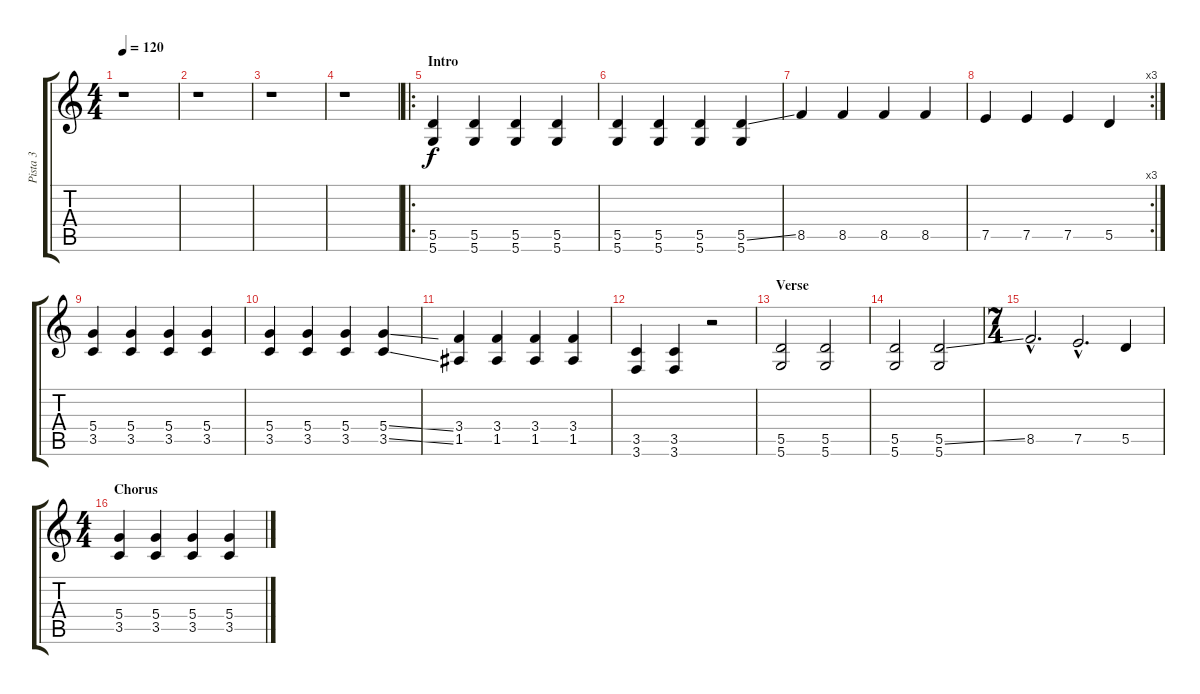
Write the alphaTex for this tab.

\track ("Pista 3" "Pista 3") {instrument overdrivenguitar}
\staff {score tabs}
\tuning (E4 B3 G3 D3 A2 D2) {hide}
\ts (4 4)
\tempo 120
\clef g2
\ks c
r.1{dy f instrument overdrivenguitar} |
r.1 |
r.1 |
r.1 |
\ro
\section ("" "Intro")
(5.5 5.6).4 (5.5 5.6).4 (5.5 5.6).4 (5.5 5.6).4 |
(5.5 5.6).4 (5.5 5.6).4 (5.5 5.6).4 (5.5{ss} 5.6).4 |
8.5.4 8.5.4 8.5.4 8.5.4 |
\rc 3
7.5.4 7.5.4 7.5.4 5.5.4 |
(5.4 3.5).4 (5.4 3.5).4 (5.4 3.5).4 (5.4 3.5).4 |
(5.4 3.5).4 (5.4 3.5).4 (5.4 3.5).4 (5.4{ss} 3.5{ss}).4 |
(3.4 1.5).4 (3.4 1.5).4 (3.4 1.5).4 (3.4 1.5).4 |
(3.5 3.6).4 (3.5 3.6).4 r.2 |
\section ("" "Verse")
(5.5 5.6).2 (5.5 5.6).2 |
(5.5 5.6).2 (5.5{ss} 5.6).2 |
\ts (7 4)
8.5{hac}.2{d} 7.5{hac}.2{d} 5.5.4 |
\ts (4 4)
\section ("" "Chorus")
(5.4 3.5).4 (5.4 3.5).4 (5.4 3.5).4 (5.4 3.5).4
